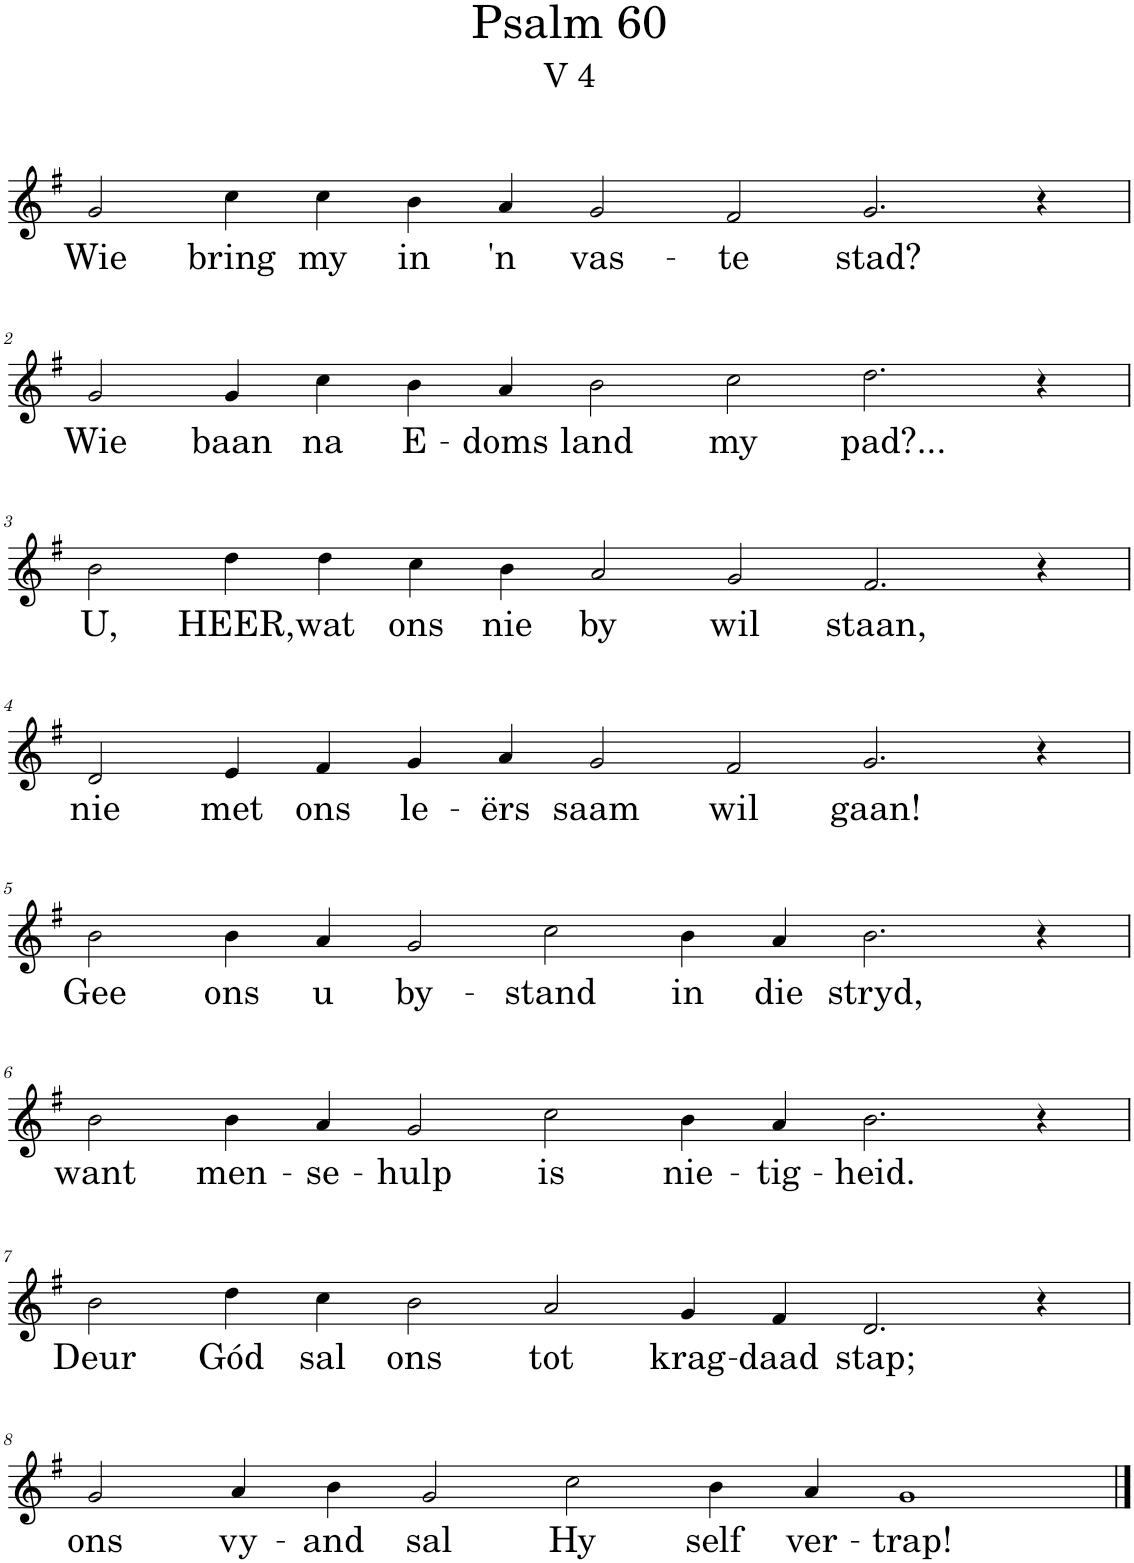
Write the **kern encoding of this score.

**kern	**text
*part1	*part1
*staff1	*staff1
*I"Pipe Organ	*
*I'Org.	*
*clefG2	*
*k[f#]	*
*M14/4	*
=1	=1
!	!LO:LY:b
2g/	Wie
!	!LO:LY:b
4cc\	bring
!	!LO:LY:b
4cc\	my
!	!LO:LY:b
4b\	in
!	!LO:LY:b
4a/	'n
!	!LO:LY:b
2g/	vas-
!	!LO:LY:b
2f#/	-te
!	!LO:LY:b
2.g/	stad?
4r	.
!!LO:LB:g=z
=2	=2
!	!LO:LY:b
2g/	Wie
!	!LO:LY:b
4g/	baan
!	!LO:LY:b
4cc\	na
!	!LO:LY:b
4b\	E-
!	!LO:LY:b
4a/	-doms
!	!LO:LY:b
2b\	land
!	!LO:LY:b
2cc\	my
!	!LO:LY:b
2.dd\	pad?...
4r	.
!!LO:LB:g=z
=3	=3
!	!LO:LY:b
2b\	U,
!	!LO:LY:b
4dd\	HEER,
!	!LO:LY:b
4dd\	wat
!	!LO:LY:b
4cc\	ons
!	!LO:LY:b
4b\	nie
!	!LO:LY:b
2a/	by
!	!LO:LY:b
2g/	wil
!	!LO:LY:b
2.f#/	staan,
4r	.
!!LO:LB:g=z
=4	=4
!	!LO:LY:b
2d/	nie
!	!LO:LY:b
4e/	met
!	!LO:LY:b
4f#/	ons
!	!LO:LY:b
4g/	le-
!	!LO:LY:b
4a/	-ërs
!	!LO:LY:b
2g/	saam
!	!LO:LY:b
2f#/	wil
!	!LO:LY:b
2.g/	gaan!
4r	.
!!LO:LB:g=z
=5	=5
!	!LO:LY:b
2b\	Gee
!	!LO:LY:b
4b\	ons
!	!LO:LY:b
4a/	u
!	!LO:LY:b
2g/	by-
!	!LO:LY:b
2cc\	-stand
!	!LO:LY:b
4b\	in
!	!LO:LY:b
4a/	die
!	!LO:LY:b
2.b\	stryd,
4r	.
!!LO:LB:g=z
=6	=6
!	!LO:LY:b
2b\	want
!	!LO:LY:b
4b\	men-
!	!LO:LY:b
4a/	-se-
!	!LO:LY:b
2g/	-hulp
!	!LO:LY:b
2cc\	is
!	!LO:LY:b
4b\	nie-
!	!LO:LY:b
4a/	-tig-
!	!LO:LY:b
2.b\	-heid.
4r	.
!!LO:LB:g=z
=7	=7
*M14/4	*
!	!LO:LY:b
2b\	Deur
!	!LO:LY:b
4dd\	Gód
!	!LO:LY:b
4cc\	sal
!	!LO:LY:b
2b\	ons
!	!LO:LY:b
2a/	tot
!	!LO:LY:b
4g/	krag-
!	!LO:LY:b
4f#/	-daad
!	!LO:LY:b
2.d/	stap;
4r	.
!!LO:LB:g=z
=8	=8
!	!LO:LY:b
2g/	ons
!	!LO:LY:b
4a/	vy-
!	!LO:LY:b
4b\	-and
!	!LO:LY:b
2g/	sal
!	!LO:LY:b
2cc\	Hy
!	!LO:LY:b
4b\	self
!	!LO:LY:b
4a/	ver-
!	!LO:LY:b
1g	-trap!
==	==
*-	*-
